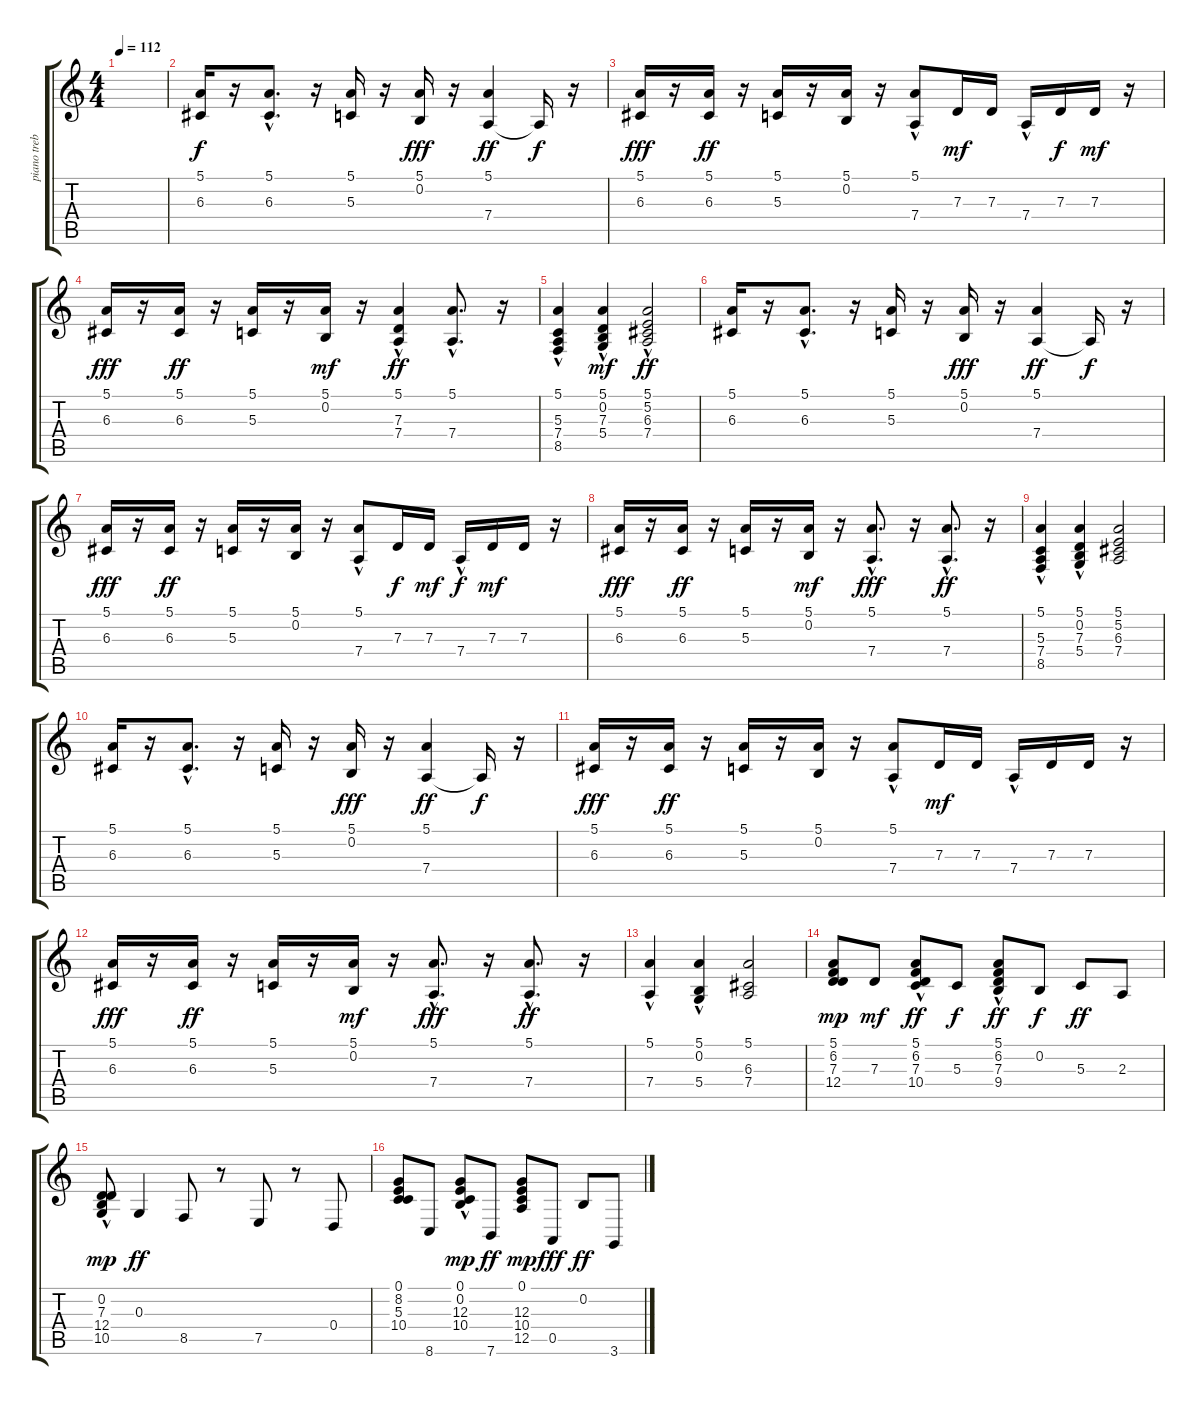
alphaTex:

\track ("piano treble" "piano treb") {instrument brightacousticpiano}
\staff {score tabs}
\tuning (E4 B3 G3 D3 A2 E2) {hide}
\ts (4 4)
\tempo 112
\clef g2
\ks c
|
(5.1 6.3).16 r.16 (5.1{hac} 6.3{hac}).8{d} r.16 (5.1 5.3).16 r.16 (5.1 0.2).16{dy fff} r.16 (5.1 7.4).4{dy ff} 7.4{t}.16{dy f} r.16 |
(5.1 6.3).16{dy fff} r.16 (5.1 6.3).16{dy ff} r.16 (5.1 5.3).16 r.16 (5.1 0.2).16 r.16 (5.1{hac} 7.4).8 7.3.16{dy mf} 7.3.16 7.4{hac}.16 7.3.16{dy f} 7.3.16{dy mf} r.16 |
(5.1 6.3).16{dy fff} r.16 (5.1 6.3).16{dy ff} r.16 (5.1 5.3).16 r.16 (5.1 0.2).16{dy mf} r.16 (5.1{hac} 7.3{hac} 7.4).4{dy ff} (5.1{hac} 7.4{hac}).8{d} r.16 |
(5.1{hac} 5.3 7.4{hac} 8.5).4 (5.1{hac} 0.2{hac} 7.3 5.4).4{dy mf} (5.1 5.2{hac} 6.3 7.4).2{dy ff} |
(5.1 6.3).16 r.16 (5.1{hac} 6.3{hac}).8{d} r.16 (5.1 5.3).16 r.16 (5.1 0.2).16{dy fff} r.16 (5.1 7.4).4{dy ff} 7.4{t}.16{dy f} r.16 |
(5.1 6.3).16{dy fff} r.16 (5.1 6.3).16{dy ff} r.16 (5.1 5.3).16 r.16 (5.1 0.2).16 r.16 (5.1{hac} 7.4).8 7.3.16{dy f} 7.3.16{dy mf} 7.4{hac}.16{dy f} 7.3.16{dy mf} 7.3.16 r.16 |
(5.1 6.3).16{dy fff} r.16 (5.1 6.3).16{dy ff} r.16 (5.1 5.3).16 r.16 (5.1 0.2).16{dy mf} r.16 (5.1{hac} 7.4{hac}).8{d dy fff} r.16 (5.1{hac} 7.4{hac}).8{d dy ff} r.16 |
(5.1{hac} 5.3 7.4 8.5).4 (5.1{hac} 0.2{hac} 7.3 5.4).4 (5.1 5.2 6.3 7.4).2 |
(5.1 6.3).16 r.16 (5.1{hac} 6.3{hac}).8{d} r.16 (5.1 5.3).16 r.16 (5.1 0.2).16{dy fff} r.16 (5.1 7.4).4{dy ff} 7.4{t}.16{dy f} r.16 |
(5.1 6.3).16{dy fff} r.16 (5.1 6.3).16{dy ff} r.16 (5.1 5.3).16 r.16 (5.1 0.2).16 r.16 (5.1{hac} 7.4).8 7.3.16{dy mf} 7.3.16 7.4{hac}.16 7.3.16 7.3.16 r.16 |
(5.1 6.3).16{dy fff} r.16 (5.1 6.3).16{dy ff} r.16 (5.1 5.3).16 r.16 (5.1 0.2).16{dy mf} r.16 (5.1{hac} 7.4{hac}).8{d dy fff} r.16 (5.1{hac} 7.4{hac}).8{d dy ff} r.16 |
(5.1{hac} 7.4{hac}).4 (5.1{hac} 0.2{hac} 5.4).4 (5.1 6.3 7.4).2 |
(5.1 6.2 7.3 12.4).8{dy mp} 7.3.8{dy mf} (5.1{hac} 6.2{hac} 7.3{hac} 10.4).8{dy ff} 5.3.8{dy f} (5.1{hac} 6.2{hac} 7.3 9.4).8{dy ff} 0.2.8{dy f} 5.3.8{dy ff} 2.3.8 |
(0.2{hac} 7.3{hac} 12.4{hac} 10.5).8{dy mp} 0.3.4{dy ff} 8.5.8 r.8 7.5.8 r.8 0.4.8 |
(0.1 8.2 5.3 10.4).8 8.6.8 (0.1{hac} 0.2 12.3{hac} 10.4{hac}).8{dy mp} 7.6.8{dy ff} (0.1 12.3 10.4 12.5).8{dy mp} 0.5.8{dy fff} 0.2.8{dy ff} 3.6.8
